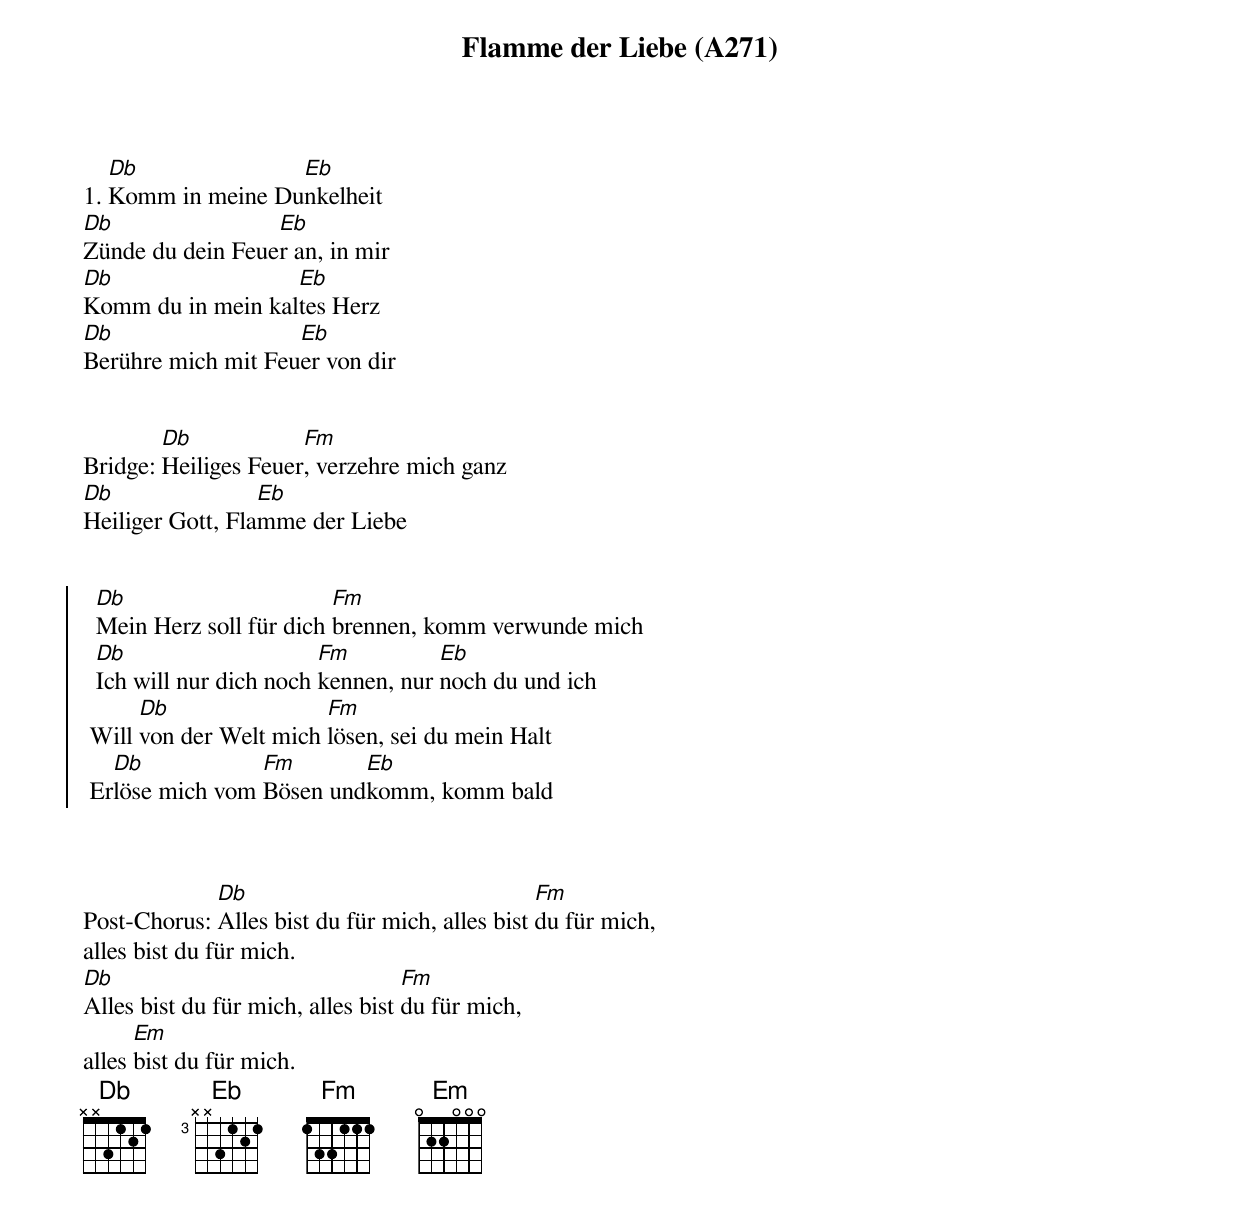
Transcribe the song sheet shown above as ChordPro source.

{title: Flamme der Liebe (A271)}
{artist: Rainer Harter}

1. [Db]Komm in meine Du[Eb]nkelheit
[Db]Zünde du dein Feue[Eb]r an, in mir
[Db]Komm du in mein kal[Eb]tes Herz
[Db]Berühre mich mit Feu[Eb]er von dir


Bridge: [Db]Heiliges Feuer[Fm], verzehre mich ganz
[Db]Heiliger Gott, Fla[Eb]mme der Liebe


{soc}
  [Db]Mein Herz soll für dich [Fm]brennen, komm verwunde mich
  [Db]Ich will nur dich noch [Fm]kennen, nur [Eb]noch du und ich
 Will [Db]von der Welt mich [Fm]lösen, sei du mein Halt
 Er[Db]löse mich vom [Fm]Bösen und[Eb]komm, komm bald
 {eoc}



Post-Chorus: [Db]Alles bist du für mich, alles bist [Fm]du für mich,
alles bist du für mich.
[Db]Alles bist du für mich, alles bist [Fm]du für mich,
alles [Em]bist du für mich.
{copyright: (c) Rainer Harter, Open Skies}
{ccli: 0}
